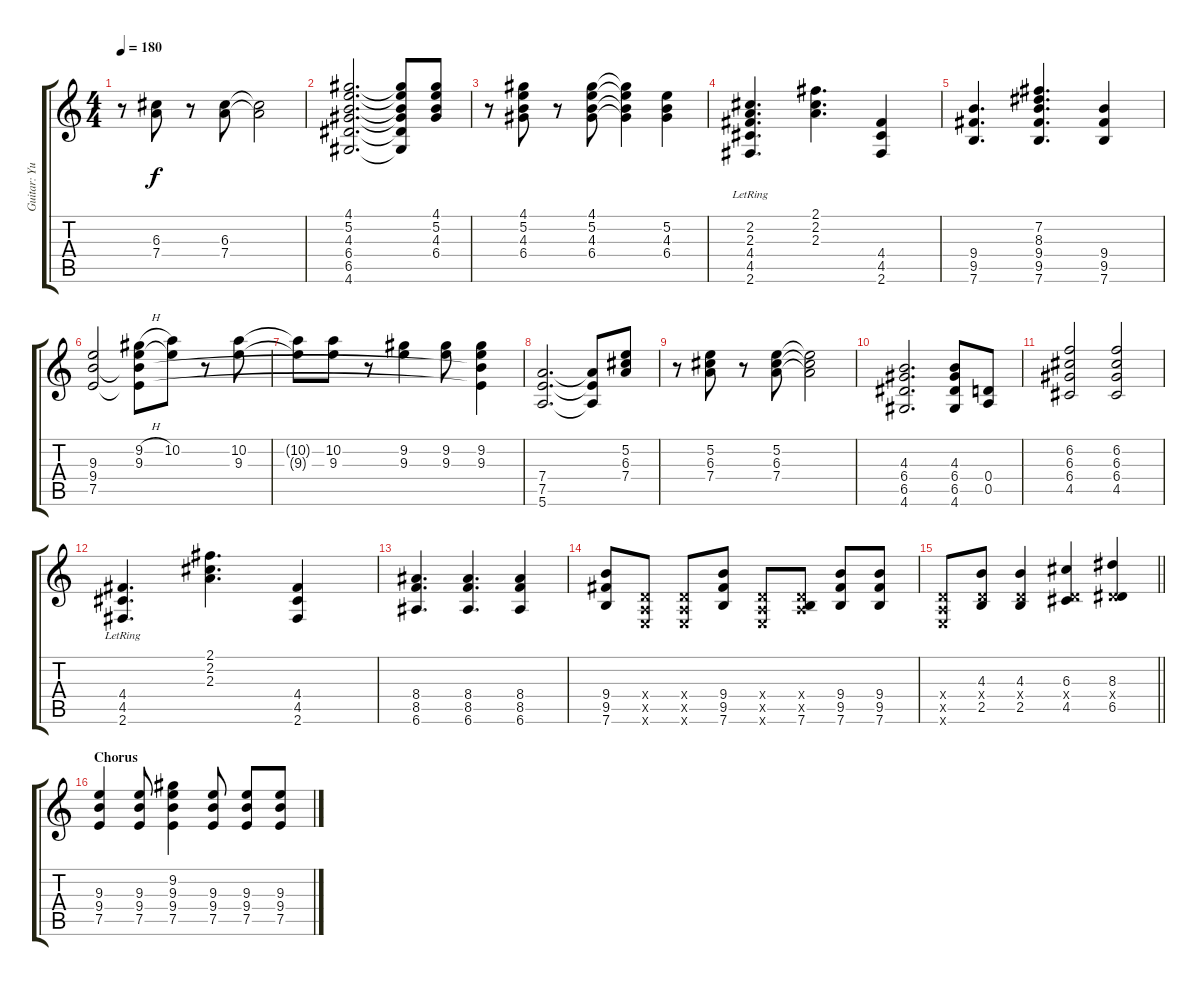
\track ("Guitar: Yui Hirasawa" "Guitar: Yu") {instrument overdrivenguitar}
\staff {score tabs}
\tuning (E4 B3 G3 D3 A2 E2) {hide}
\ts (4 4)
\tempo 180
\clef g2
\ks c
r.8{dy f} (6.3 7.4).8 r.8 (6.3 7.4).8 (6.3{t} 7.4{t}).2 |
(4.1 5.2 4.3 6.4 6.5 4.6).2{d} (4.1{t} 5.2{t} 4.3{t} 6.4{t} 6.5{t} 4.6{t}).8 (4.1 5.2 4.3 6.4).8 |
r.8 (4.1 5.2 4.3 6.4).8 r.8 (4.1 5.2 4.3 6.4).8 (4.1{t} 5.2{t} 4.3{t} 6.4{t}).4 (5.2 4.3 6.4).4 |
(2.2 2.3 4.4{lr} 4.5{lr} 2.6{lr}).4{d} (2.1 2.2 2.3).4{d} (4.4 4.5 2.6).4 |
(9.4 9.5 7.6).4{d} (7.2 8.3 9.4 9.5 7.6).4{d} (9.4 9.5 7.6).4 |
(9.3 9.4 7.5).2 (9.2{h} 9.3 9.4{t} 7.5{t}).8 (10.2 9.3{t}).8 r.8 (10.2 9.3).8 |
(10.2{t} 9.3{t}).8 (10.2 9.3).8 r.8 (9.2 9.3).4 (9.2 9.3).8 (9.2 9.3 9.4{t} 7.5{t}).4 |
(7.4 7.5 5.6).2{d} (7.4{t} 7.5{t} 5.6{t}).8 (5.2 6.3 7.4).8 |
r.8 (5.2 6.3 7.4).8 r.8 (5.2 6.3 7.4).8 (5.2{t} 6.3{t} 7.4{t}).2 |
(4.3 6.4 6.5 4.6).2{d} (4.3 6.4 6.5 4.6).8 (0.4 0.5).8 |
(6.2 6.3 6.4 4.5).2 (6.2 6.3 6.4 4.5).2 |
(4.4{lr} 4.5{lr} 2.6{lr}).4{d} (2.1 2.2 2.3).4{d} (4.4 4.5 2.6).4 |
(8.4 8.5 6.6).4{d} (8.4 8.5 6.6).4{d} (8.4 8.5 6.6).4 |
(9.4 9.5 7.6).8 (0.4{x} 0.5{x} 0.6{x}).8 (0.4{x} 0.5{x} 0.6{x}).8 (9.4 9.5 7.6).8 (0.4{x} 0.5{x} 0.6{x}).8 (0.4{x} 0.5{x} 7.6).8 (9.4 9.5 7.6).8 (9.4 9.5 7.6).8 |
\barLineRight lightlight
(0.4{x} 0.5{x} 0.6{x}).8 (4.3 0.4{x} 2.5).8 (4.3 0.4{x} 2.5).4 (6.3 0.4{x} 4.5).4 (8.3 0.4{x} 6.5).4 |
\section ("" "Chorus")
(9.3 9.4 7.5).4 (9.3 9.4 7.5).8 (9.2 9.3 9.4 7.5).4 (9.3 9.4 7.5).8 (9.3 9.4 7.5).8 (9.3 9.4 7.5).8
